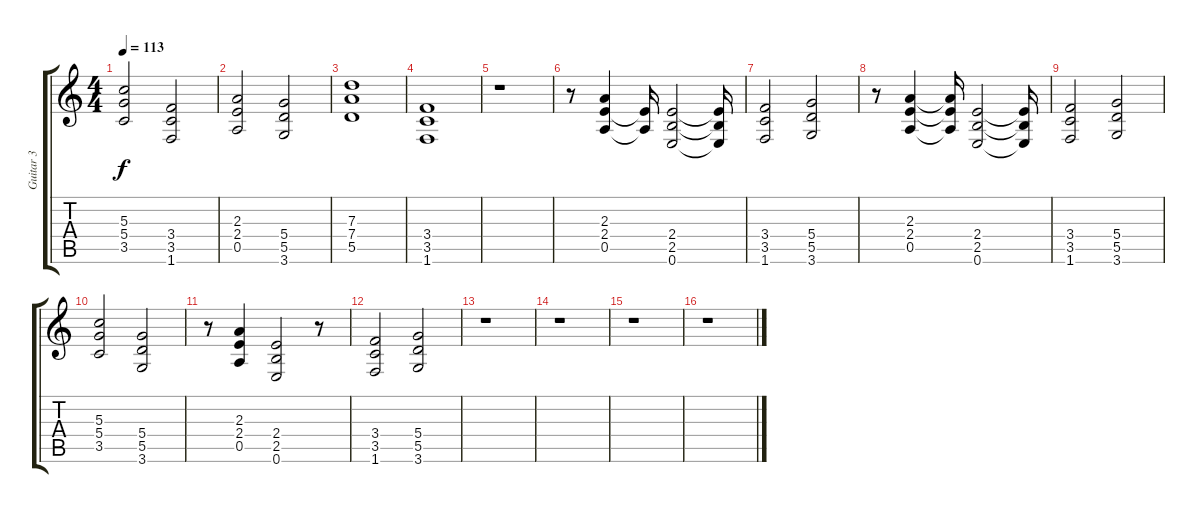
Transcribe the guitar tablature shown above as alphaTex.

\track ("Guitar 3" "Guitar 3") {instrument overdrivenguitar}
\staff {score tabs}
\tuning (E4 B3 G3 D3 A2 E2) {hide}
\ts (4 4)
\tempo 113
\clef g2
\ks c
(5.3 5.4 3.5).2{dy f} (3.4 3.5 1.6).2 |
(2.3 2.4 0.5).2 (5.4 5.5 3.6).2 |
(7.3 7.4 5.5).1 |
(3.4 3.5 1.6).1 |
r.1 |
r.8 (2.3 2.4 0.5).4 (2.4{t} 0.5{t}).16 (2.4 2.5 0.6).2 (2.4{t} 2.5{t} 0.6{t}).16 |
(3.4 3.5 1.6).2 (5.4 5.5 3.6).2 |
r.8 (2.3 2.4 0.5).4 (2.3{t} 2.4{t} 0.5{t}).16 (2.4 2.5 0.6).2 (2.4{t} 2.5{t} 0.6{t}).16 |
(3.4 3.5 1.6).2 (5.4 5.5 3.6).2 |
(5.3 5.4 3.5).2 (5.4 5.5 3.6).2 |
r.8 (2.3 2.4 0.5).4 (2.4 2.5 0.6).2 r.8 |
(3.4 3.5 1.6).2 (5.4 5.5 3.6).2 |
r.1 |
r.1 |
r.1 |
r.1
